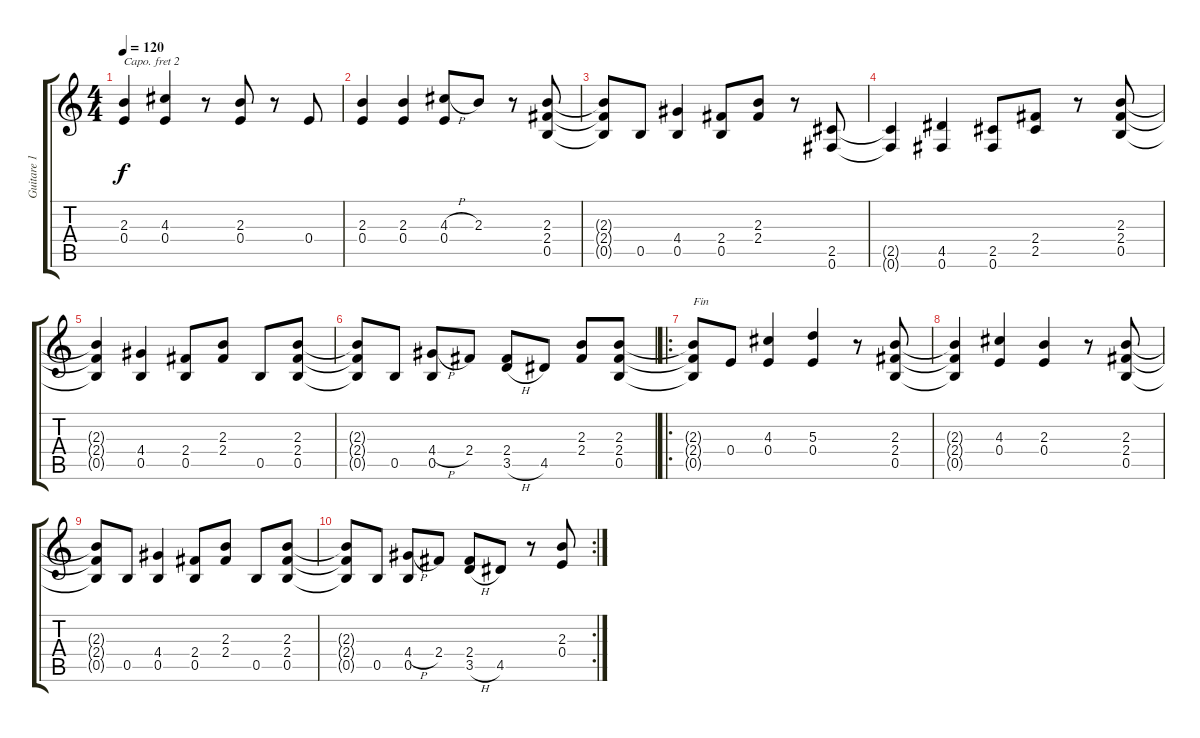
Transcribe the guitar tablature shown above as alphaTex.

\track ("Guitare 1" "Guitare 1") {instrument acousticguitarsteel}
\staff {score tabs}
\capo 2
\tuning (E4 B3 G3 D3 A2 E2) {hide}
\ts (4 4)
\tempo 120
\clef g2
\ks c
(2.3 0.4).4{dy f} (4.3 0.4).4 r.8 (2.3 0.4).8 r.8 0.4.8 |
(2.3 0.4).4 (2.3 0.4).4 (4.3{h} 0.4).8 2.3.8 r.8 (2.3 2.4 0.5).8 |
(2.3{t} 2.4{t} 0.5{t}).8 0.5.8 (4.4 0.5).4 (2.4 0.5).8 (2.3 2.4).8 r.8 (2.5 0.6).8 |
(2.5{t} 0.6{t}).4 (4.5 0.6).4 (2.5 0.6).8 (2.4 2.5).8 r.8 (2.3 2.4 0.5).8 |
(2.3{t} 2.4{t} 0.5{t}).4 (4.4 0.5).4 (2.4 0.5).8 (2.3 2.4).8 0.5.8 (2.3 2.4 0.5).8 |
(2.3{t} 2.4{t} 0.5{t}).8 0.5.8 (4.4{h} 0.5).8 2.4.8 (2.4 3.5{h}).8 4.5.8 (2.3 2.4).8 (2.3 2.4 0.5).8 |
\ro
(2.3{t} 2.4{t} 0.5{t}).8{txt "Fin"} 0.4.8 (4.3 0.4).4 (5.3 0.4).4 r.8 (2.3 2.4 0.5).8 |
(2.3{t} 2.4{t} 0.5{t}).4 (4.3 0.4).4 (2.3 0.4).4 r.8 (2.3 2.4 0.5).8 |
(2.3{t} 2.4{t} 0.5{t}).8 0.5.8 (4.4 0.5).4 (2.4 0.5).8 (2.3 2.4).8 0.5.8 (2.3 2.4 0.5).8 |
\rc 2
(2.3{t} 2.4{t} 0.5{t}).8 0.5.8 (4.4{h} 0.5).8 2.4.8 (2.4 3.5{h}).8 4.5.8 r.8 (2.3 0.4).8
